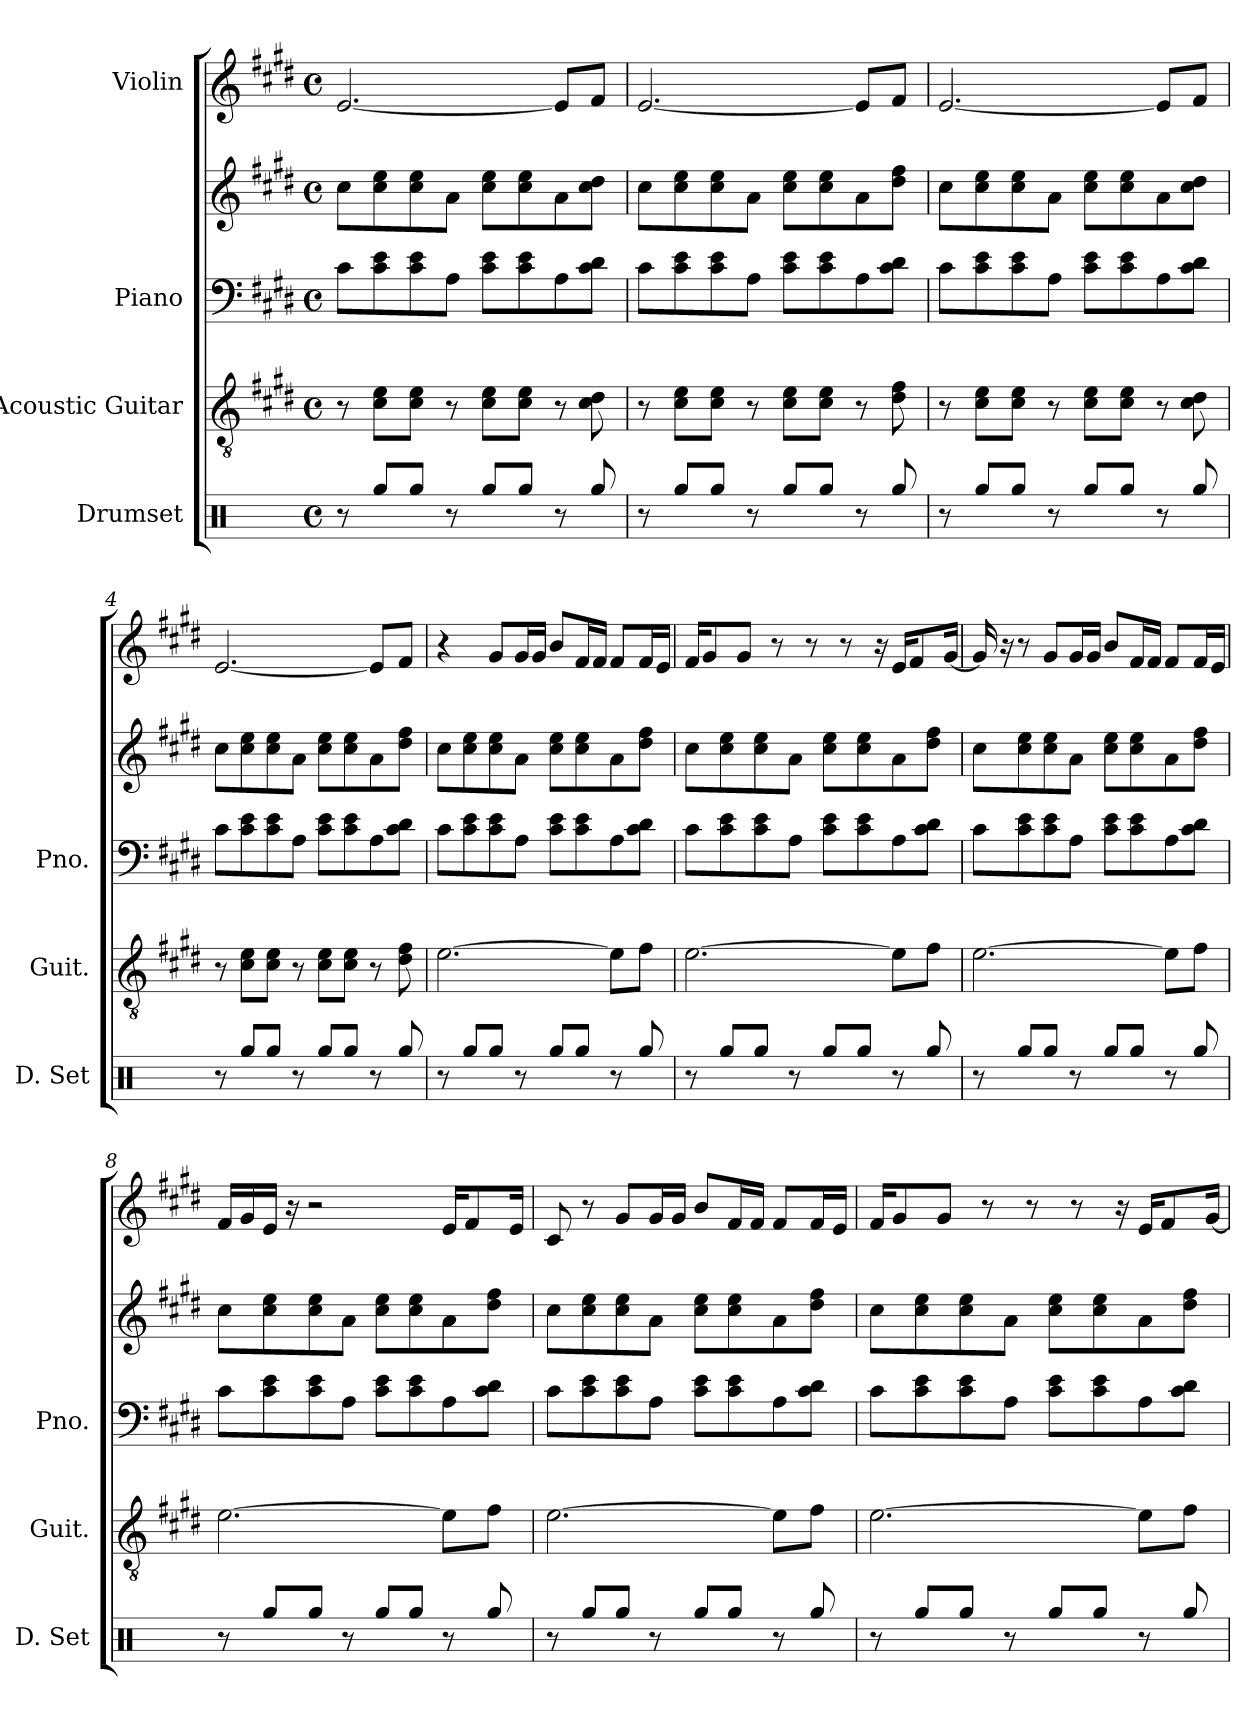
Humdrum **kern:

**kern	**kern	**kern	**kern	**kern
*part4	*part3	*part2	*part2	*part1
*staff5	*staff4	*staff3	*staff2	*staff1
*I"Drumset	*I"Acoustic Guitar	*I"Piano	*	*I"Violin
*I'D. Set	*I'Guit.	*I'Pno.	*	*
*clefX	*clefGv2	*clefF4	*clefG2	*clefG2
*k[]	*k[f#c#g#d#]	*k[f#c#g#d#]	*k[f#c#g#d#]	*k[f#c#g#d#]
*M4/4	*M4/4	*M4/4	*M4/4	*M4/4
*met(c)	*met(c)	*met(c)	*met(c)	*met(c)
*MM90	*MM90	*MM90	*MM90	*MM90
=1	=1	=1	=1	=1
8r	8r	8c#\L	8cc#\L	[2.e/
8Rgg/L	8c#\ 8e\L	8c#\ 8e\	8cc#\ 8ee\	.
8Rgg/J	8c#\ 8e\J	8c#\ 8e\	8cc#\ 8ee\	.
8r	8r	8A\J	8a\J	.
8Rgg/L	8c#\ 8e\L	8c#\ 8e\L	8cc#\ 8ee\L	.
8Rgg/J	8c#\ 8e\J	8c#\ 8e\	8cc#\ 8ee\	.
8r	8r	8A\	8a\	8e/L]
8Rgg/	8c#\ 8d#\	8c#\ 8d#\J	8cc#\ 8dd#\J	8f#/J
=2	=2	=2	=2	=2
8r	8r	8c#\L	8cc#\L	[2.e/
8Rgg/L	8c#\ 8e\L	8c#\ 8e\	8cc#\ 8ee\	.
8Rgg/J	8c#\ 8e\J	8c#\ 8e\	8cc#\ 8ee\	.
8r	8r	8A\J	8a\J	.
8Rgg/L	8c#\ 8e\L	8c#\ 8e\L	8cc#\ 8ee\L	.
8Rgg/J	8c#\ 8e\J	8c#\ 8e\	8cc#\ 8ee\	.
8r	8r	8A\	8a\	8e/L]
8Rgg/	8d#\ 8f#\	8c#\ 8d#\J	8dd#\ 8ff#\J	8f#/J
=3	=3	=3	=3	=3
8r	8r	8c#\L	8cc#\L	[2.e/
8Rgg/L	8c#\ 8e\L	8c#\ 8e\	8cc#\ 8ee\	.
8Rgg/J	8c#\ 8e\J	8c#\ 8e\	8cc#\ 8ee\	.
8r	8r	8A\J	8a\J	.
8Rgg/L	8c#\ 8e\L	8c#\ 8e\L	8cc#\ 8ee\L	.
8Rgg/J	8c#\ 8e\J	8c#\ 8e\	8cc#\ 8ee\	.
8r	8r	8A\	8a\	8e/L]
8Rgg/	8c#\ 8d#\	8c#\ 8d#\J	8cc#\ 8dd#\J	8f#/J
!!LO:LB:g=z
=4	=4	=4	=4	=4
8r	8r	8c#\L	8cc#\L	[2.e/
8Rgg/L	8c#\ 8e\L	8c#\ 8e\	8cc#\ 8ee\	.
8Rgg/J	8c#\ 8e\J	8c#\ 8e\	8cc#\ 8ee\	.
8r	8r	8A\J	8a\J	.
8Rgg/L	8c#\ 8e\L	8c#\ 8e\L	8cc#\ 8ee\L	.
8Rgg/J	8c#\ 8e\J	8c#\ 8e\	8cc#\ 8ee\	.
8r	8r	8A\	8a\	8e/L]
8Rgg/	8d#\ 8f#\	8c#\ 8d#\J	8dd#\ 8ff#\J	8f#/J
=5	=5	=5	=5	=5
8r	[2.e\	8c#\L	8cc#\L	4r
8Rgg/L	.	8c#\ 8e\	8cc#\ 8ee\	.
8Rgg/J	.	8c#\ 8e\	8cc#\ 8ee\	8g#/L
8r	.	8A\J	8a\J	16g#/L
.	.	.	.	16g#/JJ
8Rgg/L	.	8c#\ 8e\L	8cc#\ 8ee\L	8b/L
8Rgg/J	.	8c#\ 8e\	8cc#\ 8ee\	16f#/L
.	.	.	.	16f#/JJ
8r	8e\L]	8A\	8a\	8f#/L
8Rgg/	8f#\J	8c#\ 8d#\J	8dd#\ 8ff#\J	16f#/L
.	.	.	.	16e/JJ
=6	=6	=6	=6	=6
8r	[2.e\	8c#\L	8cc#\L	16f#/KL
.	.	.	.	8g#/
8Rgg/L	.	8c#\ 8e\	8cc#\ 8ee\	.
.	.	.	.	8g#/J
8Rgg/J	.	8c#\ 8e\	8cc#\ 8ee\	.
.	.	.	.	8r
8r	.	8A\J	8a\J	.
.	.	.	.	8r
8Rgg/L	.	8c#\ 8e\L	8cc#\ 8ee\L	.
.	.	.	.	8r
8Rgg/J	.	8c#\ 8e\	8cc#\ 8ee\	.
.	.	.	.	16r
8r	8e\L]	8A\	8a\	16e/KL
.	.	.	.	8f#/
8Rgg/	8f#\J	8c#\ 8d#\J	8dd#\ 8ff#\J	.
.	.	.	.	[16g#/Jk
!!LO:PB:g=z
=7	=7	=7	=7	=7
8r	[2.e\	8c#\L	8cc#\L	16g#/]
.	.	.	.	16r
8Rgg/L	.	8c#\ 8e\	8cc#\ 8ee\	8r
8Rgg/J	.	8c#\ 8e\	8cc#\ 8ee\	8g#/L
8r	.	8A\J	8a\J	16g#/L
.	.	.	.	16g#/JJ
8Rgg/L	.	8c#\ 8e\L	8cc#\ 8ee\L	8b/L
8Rgg/J	.	8c#\ 8e\	8cc#\ 8ee\	16f#/L
.	.	.	.	16f#/JJ
8r	8e\L]	8A\	8a\	8f#/L
8Rgg/	8f#\J	8c#\ 8d#\J	8dd#\ 8ff#\J	16f#/L
.	.	.	.	16e/JJ
=8	=8	=8	=8	=8
8r	[2.e\	8c#\L	8cc#\L	16f#/LL
.	.	.	.	16g#/
8Rgg/L	.	8c#\ 8e\	8cc#\ 8ee\	16e/JJ
.	.	.	.	16r
8Rgg/J	.	8c#\ 8e\	8cc#\ 8ee\	2r
8r	.	8A\J	8a\J	.
8Rgg/L	.	8c#\ 8e\L	8cc#\ 8ee\L	.
8Rgg/J	.	8c#\ 8e\	8cc#\ 8ee\	.
8r	8e\L]	8A\	8a\	16e/KL
.	.	.	.	8f#/
8Rgg/	8f#\J	8c#\ 8d#\J	8dd#\ 8ff#\J	.
.	.	.	.	16e/Jk
=9	=9	=9	=9	=9
8r	[2.e\	8c#\L	8cc#\L	8c#/
8Rgg/L	.	8c#\ 8e\	8cc#\ 8ee\	8r
8Rgg/J	.	8c#\ 8e\	8cc#\ 8ee\	8g#/L
8r	.	8A\J	8a\J	16g#/L
.	.	.	.	16g#/JJ
8Rgg/L	.	8c#\ 8e\L	8cc#\ 8ee\L	8b/L
8Rgg/J	.	8c#\ 8e\	8cc#\ 8ee\	16f#/L
.	.	.	.	16f#/JJ
8r	8e\L]	8A\	8a\	8f#/L
8Rgg/	8f#\J	8c#\ 8d#\J	8dd#\ 8ff#\J	16f#/L
.	.	.	.	16e/JJ
!!LO:LB:g=z
=10	=10	=10	=10	=10
8r	[2.e\	8c#\L	8cc#\L	16f#/KL
.	.	.	.	8g#/
8Rgg/L	.	8c#\ 8e\	8cc#\ 8ee\	.
.	.	.	.	8g#/J
8Rgg/J	.	8c#\ 8e\	8cc#\ 8ee\	.
.	.	.	.	8r
8r	.	8A\J	8a\J	.
.	.	.	.	8r
8Rgg/L	.	8c#\ 8e\L	8cc#\ 8ee\L	.
.	.	.	.	8r
8Rgg/J	.	8c#\ 8e\	8cc#\ 8ee\	.
.	.	.	.	16r
8r	8e\L]	8A\	8a\	16e/KL
.	.	.	.	8f#/
8Rgg/	8f#\J	8c#\ 8d#\J	8dd#\ 8ff#\J	.
.	.	.	.	[16g#/Jk
=	=	=	=	=
*-	*-	*-	*-	*-
